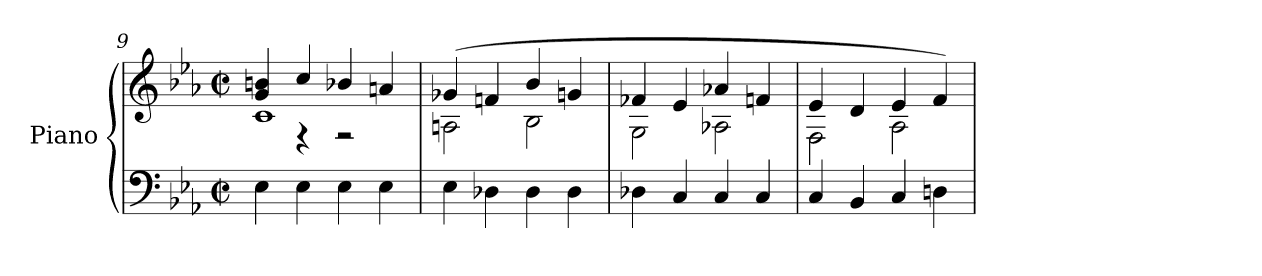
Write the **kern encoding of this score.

**kern	**kern
*part1	*part1
*staff2	*staff1
*I"Piano	*
*I'Pno.	*
*clefF4	*clefG2
*k[b-e-a-]	*k[b-e-a-]
*M2/2	*M2/2
*met(c|)	*met(c|)
=9	=9
*	*^
*	*	*^
4E-\	4g/ 4bn/	1c	4ryy
4E-\	4cc/	.	4rF
4E-\	4b-X/	.	2rF
4E-\	4an/	.	.
*	*	*v	*v
=10	=10	=10
4E-\	(>4g-X/	2An\
4D-X\	4fn/	.
4D-\	4b-/	2B-\
4D-\	4gn/	.
=11	=11	=11
4D-X\	4f-X/	2G\
4C/	4e-/	.
4C/	4a-X/	2A-X\
4C/	4fn/	.
=12	=12	=12
4C/	4e-/	2F\
4BB-/	4d/	.
4C/	4e-/	2A-\
4Dn\	4f/)	.
*	*v	*v
=	=
*-	*-
